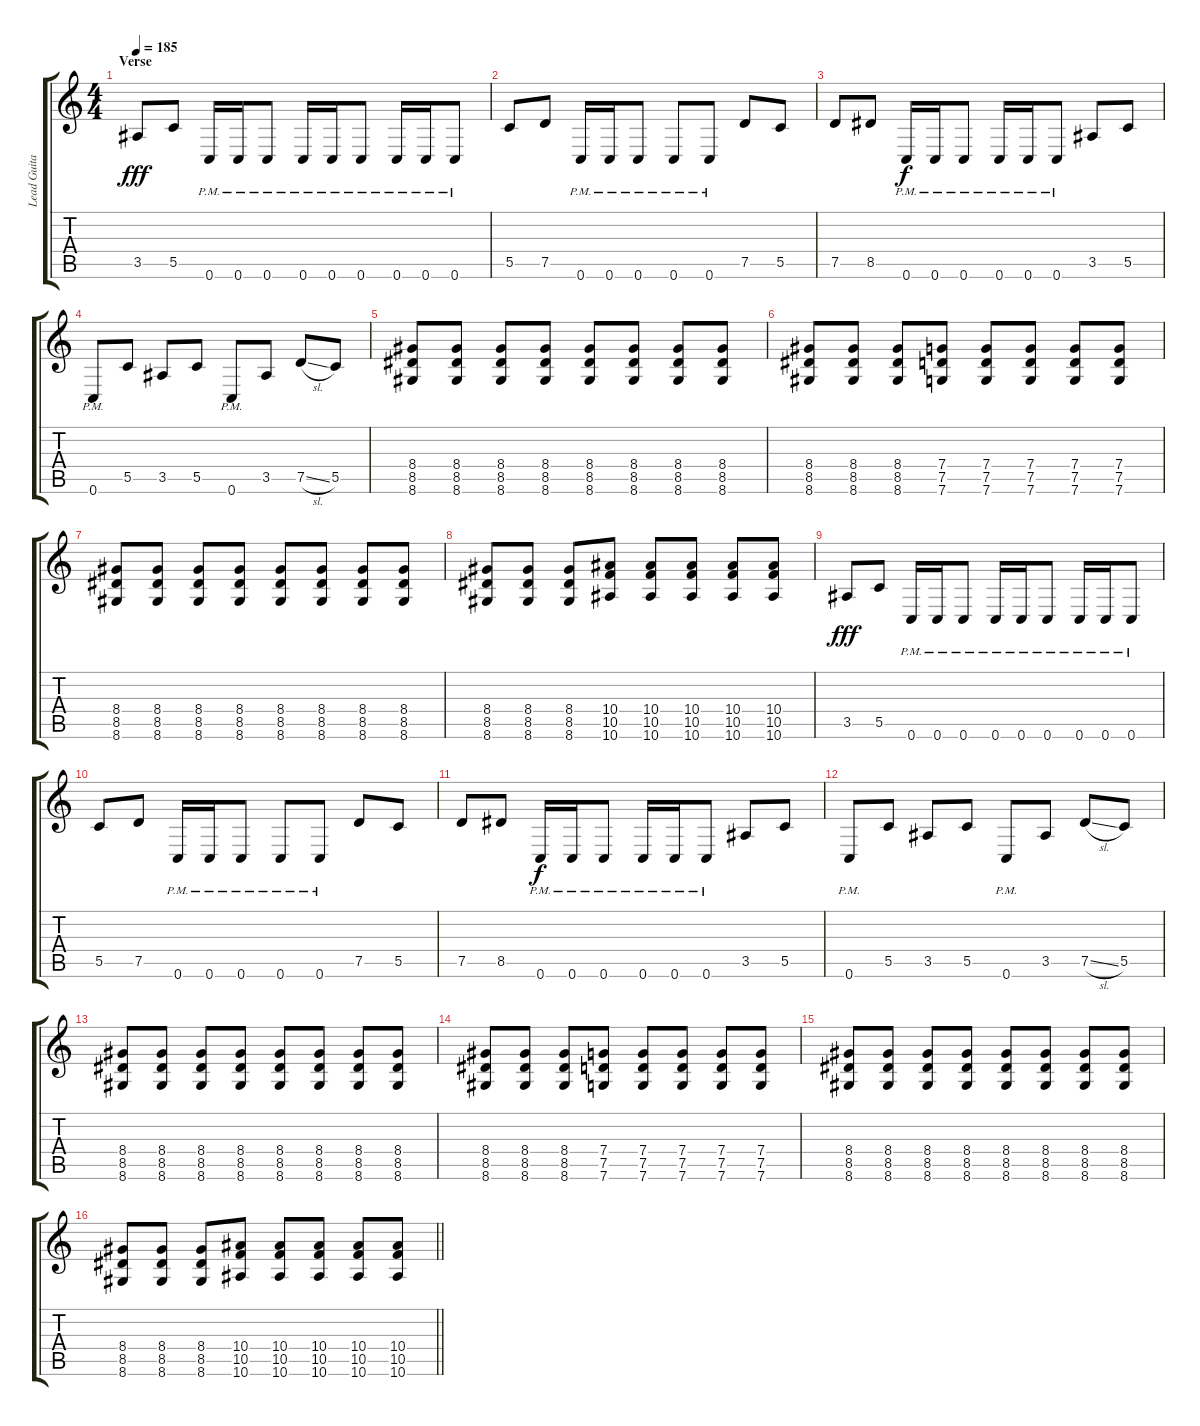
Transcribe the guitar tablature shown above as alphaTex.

\track ("Lead Guitar (Roger Sjunnesson)" "Lead Guita") {instrument distortionguitar}
\staff {score tabs}
\tuning (D4 A3 F3 C3 G2 C2) {hide}
\ts (4 4)
\section ("" "Verse")
\tempo 185
\clef g2
\ks c
3.5.8{dy fff} 5.5.8 0.6{pm}.16 0.6{pm}.16 0.6{pm}.8 0.6{pm}.16 0.6{pm}.16 0.6{pm}.8 0.6{pm}.16 0.6{pm}.16 0.6{pm}.8 |
5.5.8 7.5.8 0.6{pm}.16 0.6{pm}.16 0.6{pm}.8 0.6{pm}.8 0.6{pm}.8 7.5.8 5.5.8 |
7.5.8 8.5.8 0.6{pm}.16{dy f} 0.6{pm}.16 0.6{pm}.8 0.6{pm}.16 0.6{pm}.16 0.6{pm}.8 3.5.8 5.5.8 |
0.6{pm}.8 5.5.8 3.5.8 5.5.8 0.6{pm}.8 3.5.8 7.5{sl}.8 5.5.8 |
(8.4 8.5 8.6).8 (8.4 8.5 8.6).8 (8.4 8.5 8.6).8 (8.4 8.5 8.6).8 (8.4 8.5 8.6).8 (8.4 8.5 8.6).8 (8.4 8.5 8.6).8 (8.4 8.5 8.6).8 |
(8.4 8.5 8.6).8 (8.4 8.5 8.6).8 (8.4 8.5 8.6).8 (7.4 7.5 7.6).8 (7.4 7.5 7.6).8 (7.4 7.5 7.6).8 (7.4 7.5 7.6).8 (7.4 7.5 7.6).8 |
(8.4 8.5 8.6).8 (8.4 8.5 8.6).8 (8.4 8.5 8.6).8 (8.4 8.5 8.6).8 (8.4 8.5 8.6).8 (8.4 8.5 8.6).8 (8.4 8.5 8.6).8 (8.4 8.5 8.6).8 |
(8.4 8.5 8.6).8 (8.4 8.5 8.6).8 (8.4 8.5 8.6).8 (10.4 10.5 10.6).8 (10.4 10.5 10.6).8 (10.4 10.5 10.6).8 (10.4 10.5 10.6).8 (10.4 10.5 10.6).8 |
3.5.8{dy fff} 5.5.8 0.6{pm}.16 0.6{pm}.16 0.6{pm}.8 0.6{pm}.16 0.6{pm}.16 0.6{pm}.8 0.6{pm}.16 0.6{pm}.16 0.6{pm}.8 |
5.5.8 7.5.8 0.6{pm}.16 0.6{pm}.16 0.6{pm}.8 0.6{pm}.8 0.6{pm}.8 7.5.8 5.5.8 |
7.5.8 8.5.8 0.6{pm}.16{dy f} 0.6{pm}.16 0.6{pm}.8 0.6{pm}.16 0.6{pm}.16 0.6{pm}.8 3.5.8 5.5.8 |
0.6{pm}.8 5.5.8 3.5.8 5.5.8 0.6{pm}.8 3.5.8 7.5{sl}.8 5.5.8 |
(8.4 8.5 8.6).8 (8.4 8.5 8.6).8 (8.4 8.5 8.6).8 (8.4 8.5 8.6).8 (8.4 8.5 8.6).8 (8.4 8.5 8.6).8 (8.4 8.5 8.6).8 (8.4 8.5 8.6).8 |
(8.4 8.5 8.6).8 (8.4 8.5 8.6).8 (8.4 8.5 8.6).8 (7.4 7.5 7.6).8 (7.4 7.5 7.6).8 (7.4 7.5 7.6).8 (7.4 7.5 7.6).8 (7.4 7.5 7.6).8 |
(8.4 8.5 8.6).8 (8.4 8.5 8.6).8 (8.4 8.5 8.6).8 (8.4 8.5 8.6).8 (8.4 8.5 8.6).8 (8.4 8.5 8.6).8 (8.4 8.5 8.6).8 (8.4 8.5 8.6).8 |
\barLineRight lightlight
(8.4 8.5 8.6).8 (8.4 8.5 8.6).8 (8.4 8.5 8.6).8 (10.4 10.5 10.6).8 (10.4 10.5 10.6).8 (10.4 10.5 10.6).8 (10.4 10.5 10.6).8 (10.4 10.5 10.6).8
